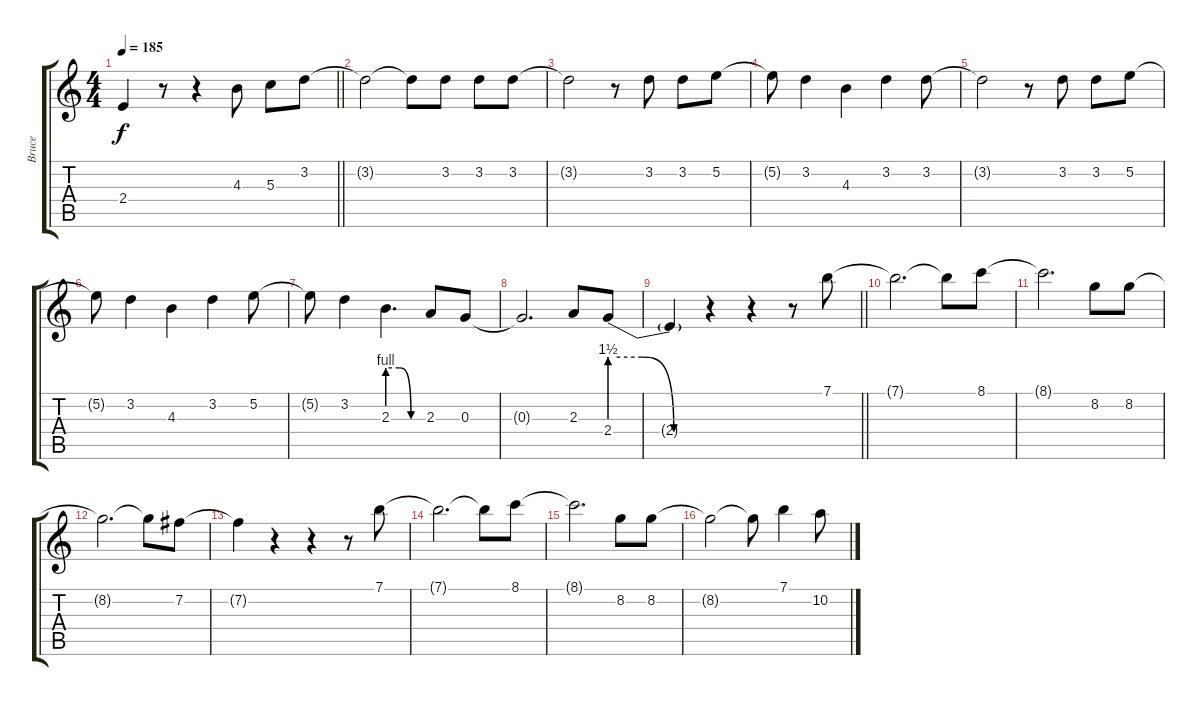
\track ("Bruce" "Bruce") {instrument electricguitarclean}
\staff {score tabs}
\tuning (E4 B3 G3 D3 A2 E2) {hide}
\ts (4 4)
\tempo 185
\clef g2
\barLineRight lightlight
\ks c
2.4{t}.4{dy f} r.8 r.4 4.3.8 5.3.8 3.2.8 |
3.2{t}.2 3.2{t}.8 3.2.8 3.2.8 3.2.8 |
3.2{t}.2 r.8 3.2.8 3.2.8 5.2.8 |
5.2{t}.8 3.2.4 4.3.4 3.2.4 3.2.8 |
3.2{t}.2 r.8 3.2.8 3.2.8 5.2.8 |
5.2{t}.8 3.2.4 4.3.4 3.2.4 5.2.8 |
5.2{t}.8 3.2.4 2.3{be (custom 0 4 20 4 40 0 60 0)}.4{d} 2.3.8 0.3.8 |
0.3{t}.2{d} 2.3.8 2.4{be (custom 0 6 20 6 40 0 60 0)}.8 |
\barLineRight lightlight
2.4{t}.4 r.4 r.4 r.8 7.1.8 |
7.1{t}.2{d} 7.1{t}.8 8.1.8 |
8.1{t}.2{d} 8.2.8 8.2.8 |
8.2{t}.2{d} 8.2{t}.8 7.2.8 |
7.2{t}.4 r.4 r.4 r.8 7.1.8 |
7.1{t}.2{d} 7.1{t}.8 8.1.8 |
8.1{t}.2{d} 8.2.8 8.2.8 |
8.2{t}.2 8.2{t}.8 7.1.4 10.2.8
